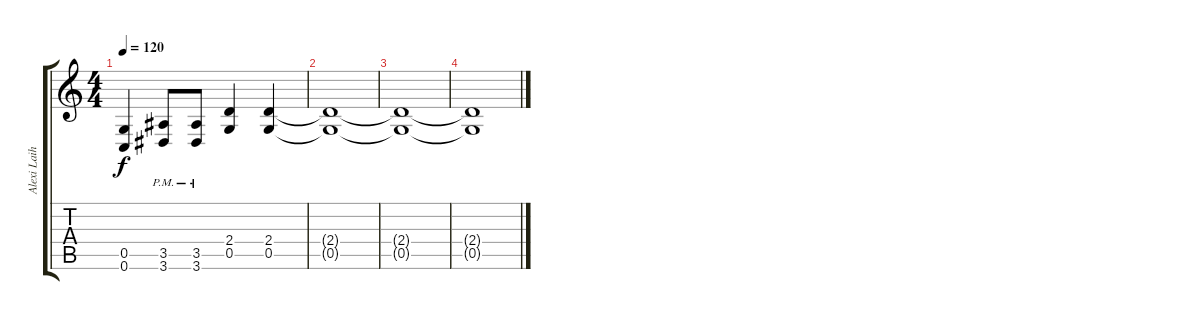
\track ("Alexi Laiho - Rhythm Guitar" "Alexi Laih") {instrument distortionguitar}
\staff {score tabs}
\tuning (D4 A3 F3 C3 G2 C2) {hide}
\ts (4 4)
\tempo 120
\clef g2
\ks c
(0.5 0.6).4{dy f} (3.5{pm} 3.6{pm}).8 (3.5{pm} 3.6{pm}).8 (2.4 0.5).4 (2.4 0.5).4 |
(2.4{t} 0.5{t}).1 |
(2.4{t} 0.5{t}).1 |
(2.4{t} 0.5{t}).1
